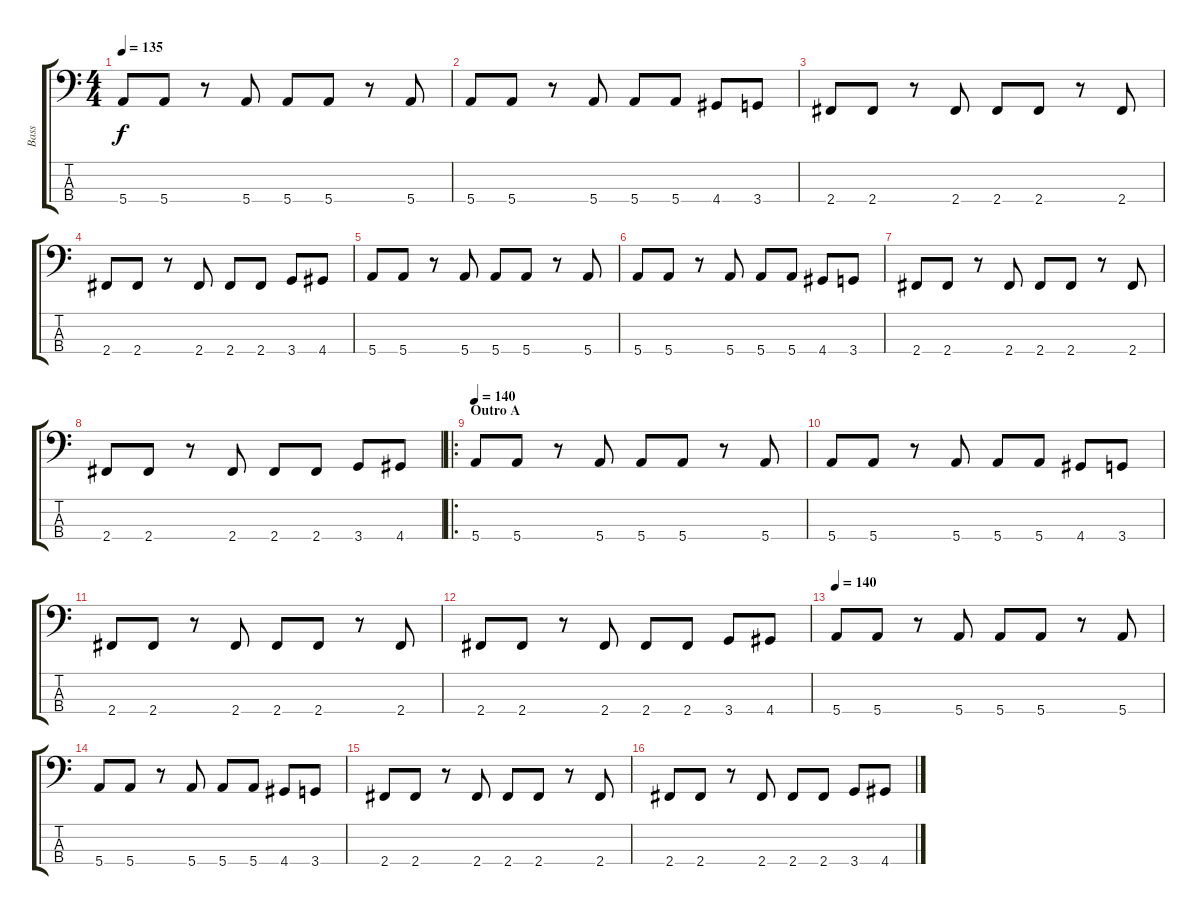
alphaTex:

\track ("Bass" "Bass") {instrument electricbassfinger}
\staff {score tabs}
\tuning (G2 D2 A1 E1) {hide}
\ts (4 4)
\tempo 135
\clef f4
\ks c
5.4.8{dy f} 5.4.8 r.8 5.4.8 5.4.8 5.4.8 r.8 5.4.8 |
5.4.8 5.4.8 r.8 5.4.8 5.4.8 5.4.8 4.4.8 3.4.8 |
2.4.8 2.4.8 r.8 2.4.8 2.4.8 2.4.8 r.8 2.4.8 |
2.4.8 2.4.8 r.8 2.4.8 2.4.8 2.4.8 3.4.8 4.4.8 |
5.4.8 5.4.8 r.8 5.4.8 5.4.8 5.4.8 r.8 5.4.8 |
5.4.8 5.4.8 r.8 5.4.8 5.4.8 5.4.8 4.4.8 3.4.8 |
2.4.8 2.4.8 r.8 2.4.8 2.4.8 2.4.8 r.8 2.4.8 |
2.4.8 2.4.8 r.8 2.4.8 2.4.8 2.4.8 3.4.8 4.4.8 |
\ro
\section ("" "Outro A")
\tempo 140
5.4.8 5.4.8 r.8 5.4.8 5.4.8 5.4.8 r.8 5.4.8 |
5.4.8 5.4.8 r.8 5.4.8 5.4.8 5.4.8 4.4.8 3.4.8 |
2.4.8 2.4.8 r.8 2.4.8 2.4.8 2.4.8 r.8 2.4.8 |
2.4.8 2.4.8 r.8 2.4.8 2.4.8 2.4.8 3.4.8 4.4.8 |
\tempo 140
5.4.8 5.4.8 r.8 5.4.8 5.4.8 5.4.8 r.8 5.4.8 |
5.4.8 5.4.8 r.8 5.4.8 5.4.8 5.4.8 4.4.8 3.4.8 |
2.4.8 2.4.8 r.8 2.4.8 2.4.8 2.4.8 r.8 2.4.8 |
2.4.8 2.4.8 r.8 2.4.8 2.4.8 2.4.8 3.4.8 4.4.8
